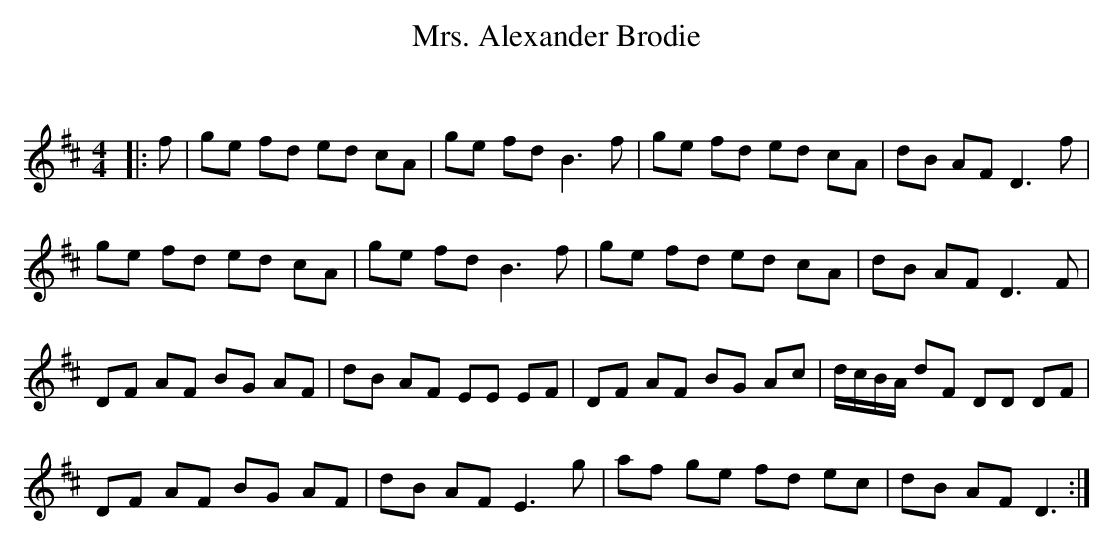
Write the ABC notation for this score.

X:1
T: Mrs. Alexander Brodie
C:
Q: 232
K:D
M:4/4
L:1/8
|:f|ge fd ed cA|ge fd B3f|ge fd ed cA|dB AF D3f|
ge fd ed cA|ge fd B3f|ge fd ed cA|dB AF D3F|
DF AF BG AF|dB AF EE EF|DF AF BG Ac|d1/2c1/2B1/2A1/2 dF DD DF|
DF AF BG AF|dB AF E3g|af ge fd ec|dB AF D3:|
